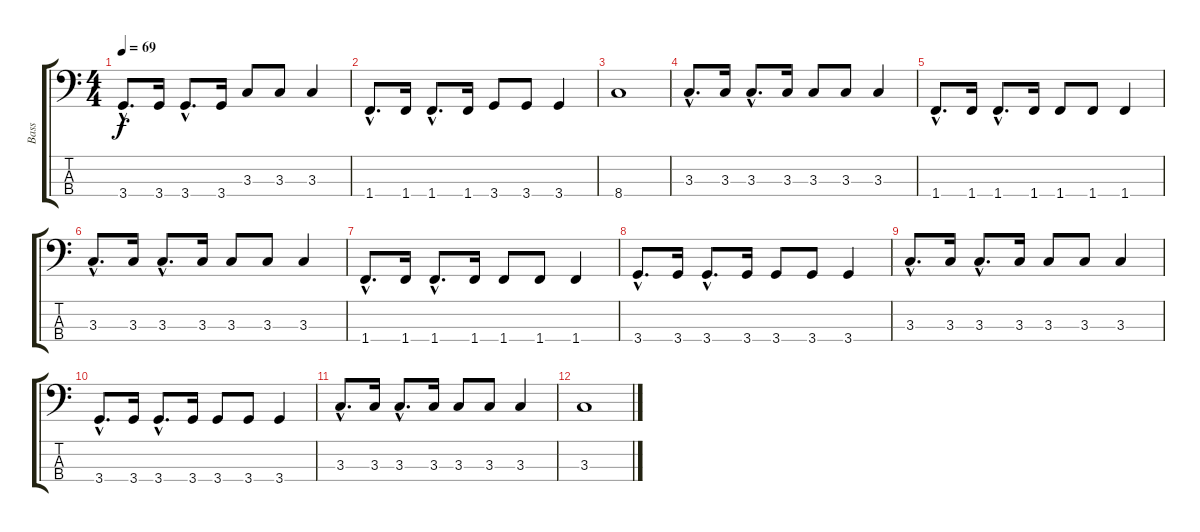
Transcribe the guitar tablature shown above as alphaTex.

\track ("Bass" "Bass") {instrument acousticbass}
\staff {score tabs}
\tuning (G2 D2 A1 E1) {hide}
\ts (4 4)
\tempo 69
\clef f4
\ks c
3.4{hac}.8{d dy f} 3.4.16 3.4{hac}.8{d} 3.4.16 3.3.8 3.3.8 3.3.4 |
1.4{hac}.8{d} 1.4.16 1.4{hac}.8{d} 1.4.16 3.4.8 3.4.8 3.4.4 |
8.4.1 |
3.3{hac}.8{d} 3.3.16 3.3{hac}.8{d} 3.3.16 3.3.8 3.3.8 3.3.4 |
1.4{hac}.8{d} 1.4.16 1.4{hac}.8{d} 1.4.16 1.4.8 1.4.8 1.4.4 |
3.3{hac}.8{d} 3.3.16 3.3{hac}.8{d} 3.3.16 3.3.8 3.3.8 3.3.4 |
1.4{hac}.8{d} 1.4.16 1.4{hac}.8{d} 1.4.16 1.4.8 1.4.8 1.4.4 |
3.4{hac}.8{d} 3.4.16 3.4{hac}.8{d} 3.4.16 3.4.8 3.4.8 3.4.4 |
3.3{hac}.8{d} 3.3.16 3.3{hac}.8{d} 3.3.16 3.3.8 3.3.8 3.3.4 |
3.4{hac}.8{d} 3.4.16 3.4{hac}.8{d} 3.4.16 3.4.8 3.4.8 3.4.4 |
3.3{hac}.8{d} 3.3.16 3.3{hac}.8{d} 3.3.16 3.3.8 3.3.8 3.3.4 |
3.3.1
